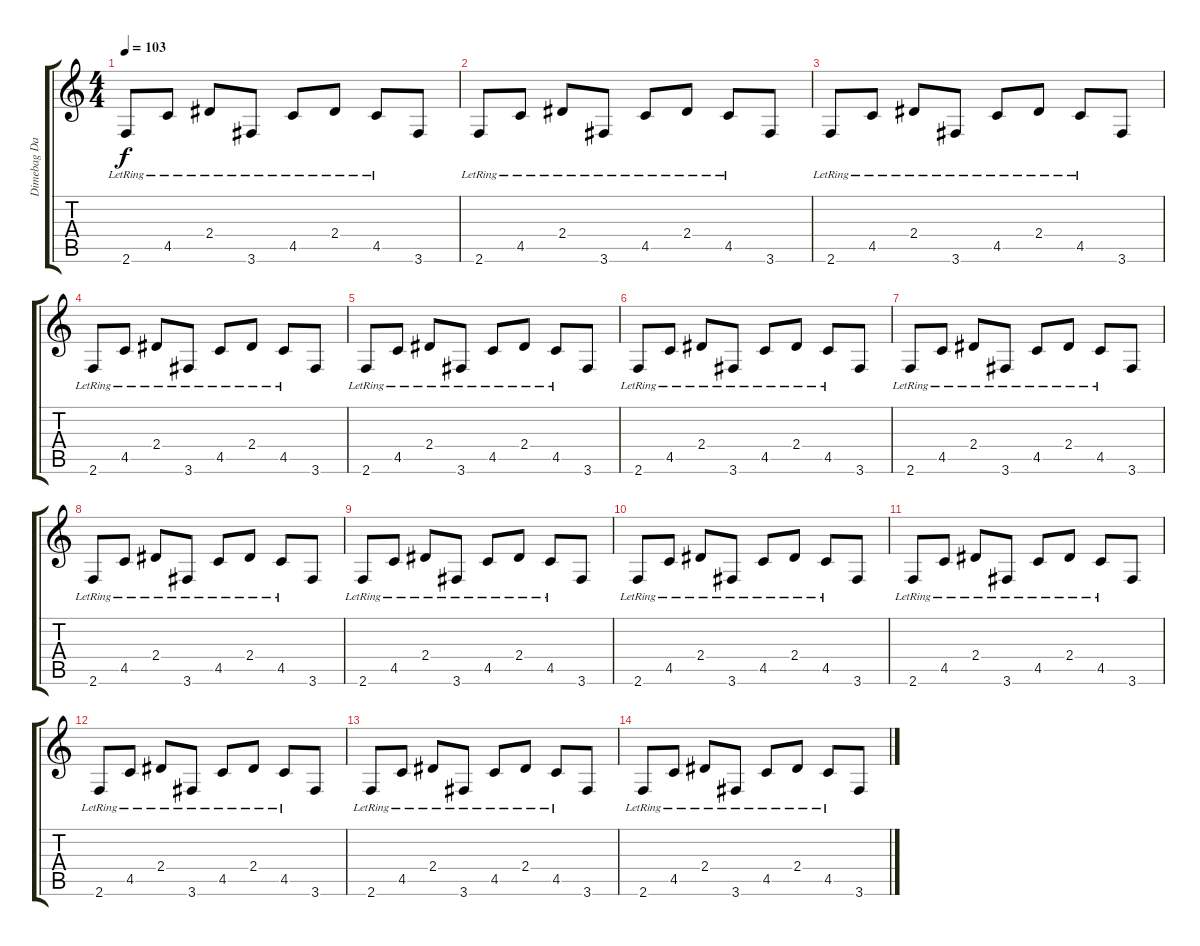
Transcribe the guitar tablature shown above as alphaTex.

\track ("Dimebag Darrel 1" "Dimebag Da") {instrument electricguitarclean}
\staff {score tabs}
\tuning (Eb4 Bb3 Gb3 Db3 Ab2 Eb2) {hide}
\ts (4 4)
\tempo 103
\clef g2
\ks c
2.6{lr}.8{dy f} 4.5{lr}.8 2.4{lr}.8 3.6{lr}.8 4.5{lr}.8 2.4{lr}.8 4.5{lr}.8 3.6.8 |
2.6{lr}.8 4.5{lr}.8 2.4{lr}.8 3.6{lr}.8 4.5{lr}.8 2.4{lr}.8 4.5{lr}.8 3.6.8 |
2.6{lr}.8 4.5{lr}.8 2.4{lr}.8 3.6{lr}.8 4.5{lr}.8 2.4{lr}.8 4.5{lr}.8 3.6.8 |
2.6{lr}.8 4.5{lr}.8 2.4{lr}.8 3.6{lr}.8 4.5{lr}.8 2.4{lr}.8 4.5{lr}.8 3.6.8 |
2.6{lr}.8 4.5{lr}.8 2.4{lr}.8 3.6{lr}.8 4.5{lr}.8 2.4{lr}.8 4.5{lr}.8 3.6.8 |
2.6{lr}.8 4.5{lr}.8 2.4{lr}.8 3.6{lr}.8 4.5{lr}.8 2.4{lr}.8 4.5{lr}.8 3.6.8 |
2.6{lr}.8 4.5{lr}.8 2.4{lr}.8 3.6{lr}.8 4.5{lr}.8 2.4{lr}.8 4.5{lr}.8 3.6.8 |
2.6{lr}.8 4.5{lr}.8 2.4{lr}.8 3.6{lr}.8 4.5{lr}.8 2.4{lr}.8 4.5{lr}.8 3.6.8 |
2.6{lr}.8 4.5{lr}.8 2.4{lr}.8 3.6{lr}.8 4.5{lr}.8 2.4{lr}.8 4.5{lr}.8 3.6.8 |
2.6{lr}.8 4.5{lr}.8 2.4{lr}.8 3.6{lr}.8 4.5{lr}.8 2.4{lr}.8 4.5{lr}.8 3.6.8 |
2.6{lr}.8 4.5{lr}.8 2.4{lr}.8 3.6{lr}.8 4.5{lr}.8 2.4{lr}.8 4.5{lr}.8 3.6.8 |
2.6{lr}.8 4.5{lr}.8 2.4{lr}.8 3.6{lr}.8 4.5{lr}.8 2.4{lr}.8 4.5{lr}.8 3.6.8 |
2.6{lr}.8 4.5{lr}.8 2.4{lr}.8 3.6{lr}.8 4.5{lr}.8 2.4{lr}.8 4.5{lr}.8 3.6.8 |
2.6{lr}.8 4.5{lr}.8 2.4{lr}.8 3.6{lr}.8 4.5{lr}.8 2.4{lr}.8 4.5{lr}.8 3.6.8
